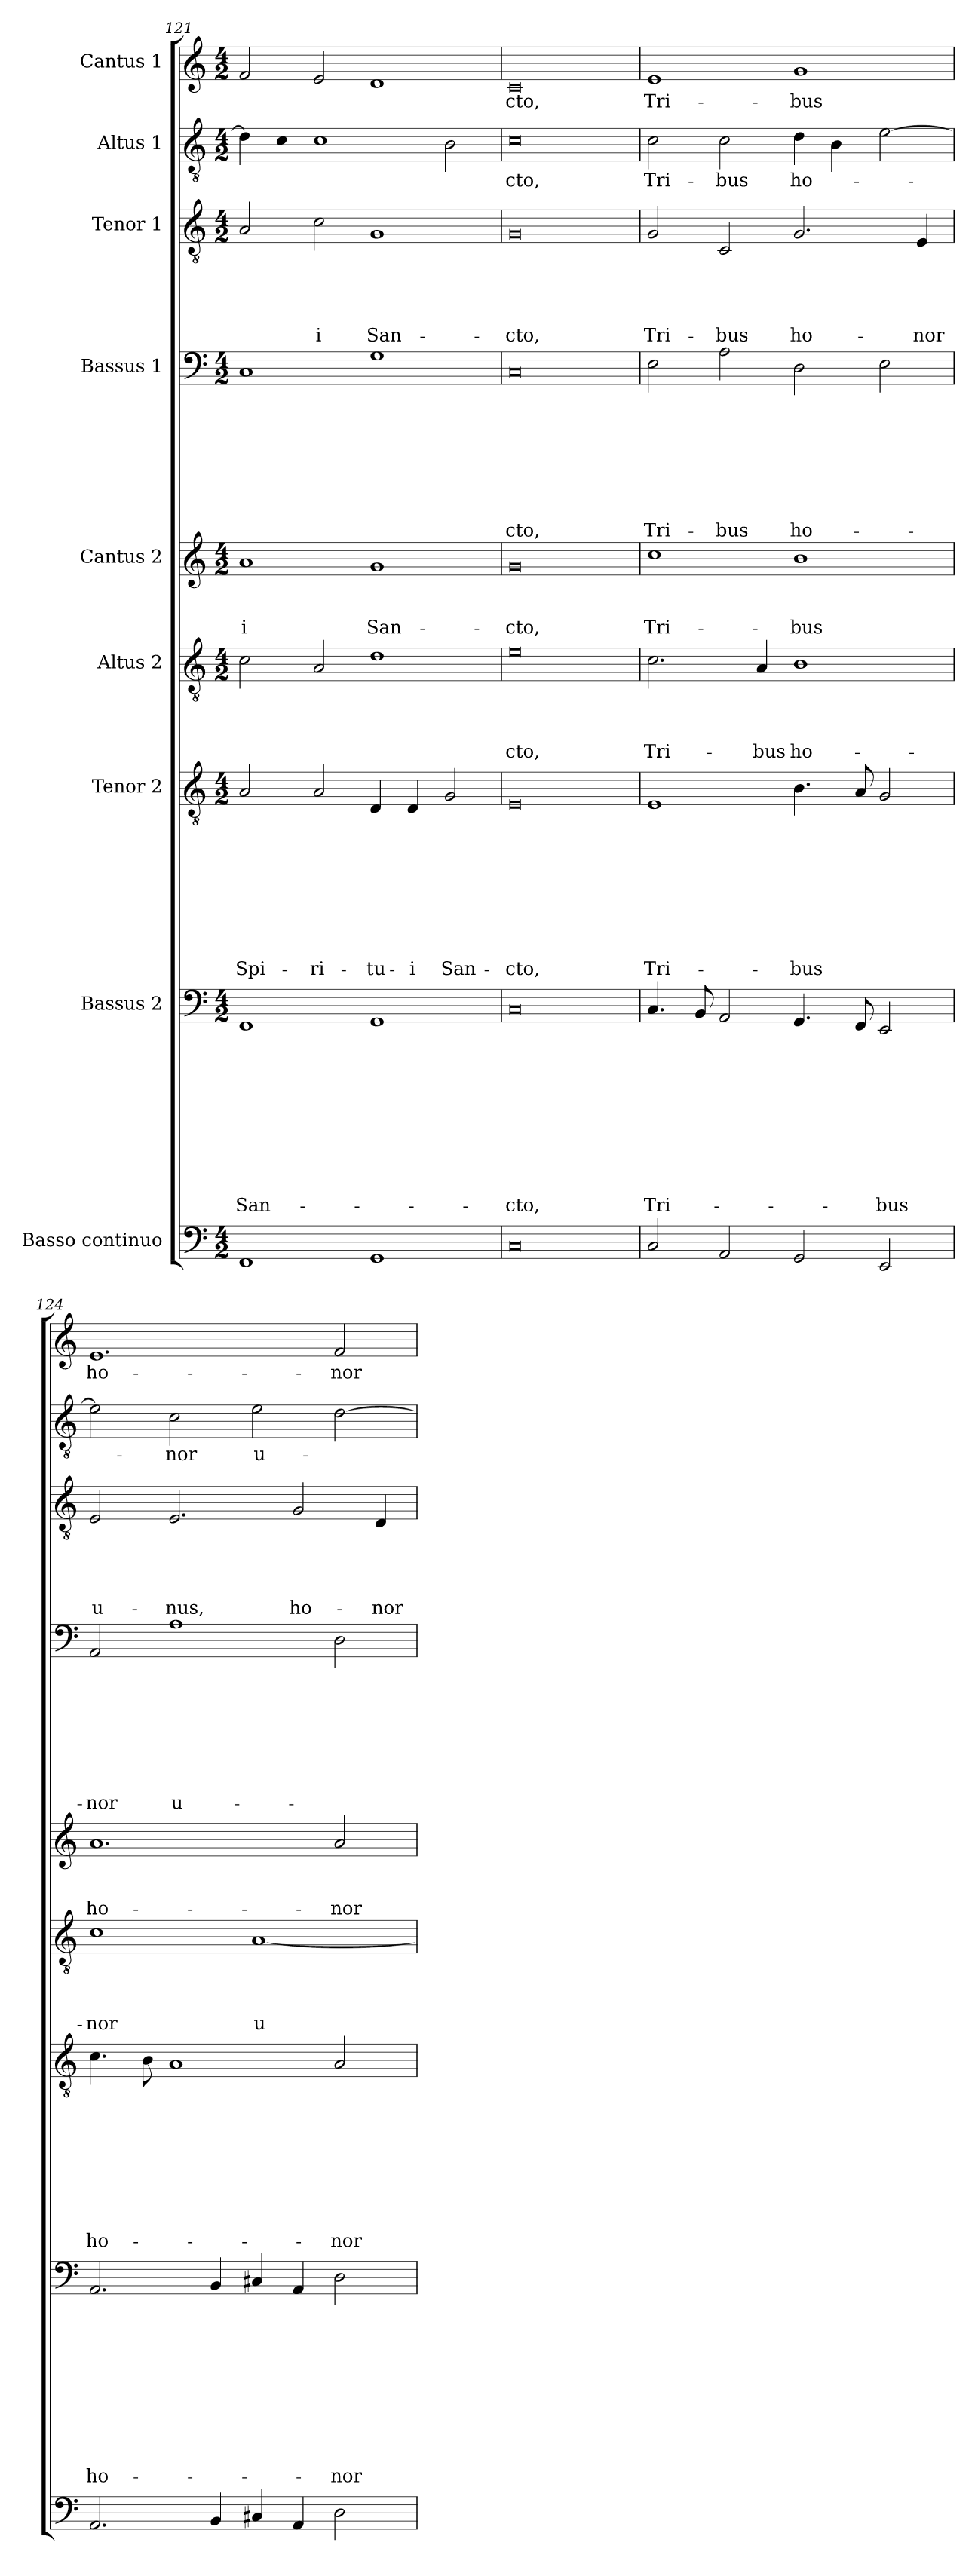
**kern	**kern	**text	**text	**text	**text	**text	**text	**text	**text	**text	**text	**kern	**text	**text	**text	**text	**text	**text	**text	**text	**text	**kern	**text	**text	**text	**text	**kern	**text	**text	**text	**kern	**text	**text	**text	**text	**text	**text	**text	**text	**kern	**text	**text	**text	**text	**text	**kern	**text	**kern	**text
*part9	*part8	*part8	*part8	*part8	*part8	*part8	*part8	*part8	*part8	*part8	*part8	*part7	*part7	*part7	*part7	*part7	*part7	*part7	*part7	*part7	*part7	*part6	*part6	*part6	*part6	*part6	*part5	*part5	*part5	*part5	*part4	*part4	*part4	*part4	*part4	*part4	*part4	*part4	*part4	*part3	*part3	*part3	*part3	*part3	*part3	*part2	*part2	*part1	*part1
*staff9	*staff8	*staff8	*staff8	*staff8	*staff8	*staff8	*staff8	*staff8	*staff8	*staff8	*staff8	*staff7	*staff7	*staff7	*staff7	*staff7	*staff7	*staff7	*staff7	*staff7	*staff7	*staff6	*staff6	*staff6	*staff6	*staff6	*staff5	*staff5	*staff5	*staff5	*staff4	*staff4	*staff4	*staff4	*staff4	*staff4	*staff4	*staff4	*staff4	*staff3	*staff3	*staff3	*staff3	*staff3	*staff3	*staff2	*staff2	*staff1	*staff1
*I"Basso continuo	*I"Bassus 2	*	*	*	*	*	*	*	*	*	*	*I"Tenor 2	*	*	*	*	*	*	*	*	*	*I"Altus 2	*	*	*	*	*I"Cantus 2	*	*	*	*I"Bassus 1	*	*	*	*	*	*	*	*	*I"Tenor 1	*	*	*	*	*	*I"Altus 1	*	*I"Cantus 1	*
*clefF4	*clefF4	*	*	*	*	*	*	*	*	*	*	*clefGv2	*	*	*	*	*	*	*	*	*	*clefGv2	*	*	*	*	*clefG2	*	*	*	*clefF4	*	*	*	*	*	*	*	*	*clefGv2	*	*	*	*	*	*clefGv2	*	*clefG2	*
*k[]	*k[]	*	*	*	*	*	*	*	*	*	*	*k[]	*	*	*	*	*	*	*	*	*	*k[]	*	*	*	*	*k[]	*	*	*	*k[]	*	*	*	*	*	*	*	*	*k[]	*	*	*	*	*	*k[]	*	*k[]	*
*C:	*C:	*	*	*	*	*	*	*	*	*	*	*C:	*	*	*	*	*	*	*	*	*	*C:	*	*	*	*	*C:	*	*	*	*C:	*	*	*	*	*	*	*	*	*C:	*	*	*	*	*	*C:	*	*C:	*
*M4/2	*M4/2	*	*	*	*	*	*	*	*	*	*	*M4/2	*	*	*	*	*	*	*	*	*	*M4/2	*	*	*	*	*M4/2	*	*	*	*M4/2	*	*	*	*	*	*	*	*	*M4/2	*	*	*	*	*	*M4/2	*	*M4/2	*
=121	=121	=121	=121	=121	=121	=121	=121	=121	=121	=121	=121	=121	=121	=121	=121	=121	=121	=121	=121	=121	=121	=121	=121	=121	=121	=121	=121	=121	=121	=121	=121	=121	=121	=121	=121	=121	=121	=121	=121	=121	=121	=121	=121	=121	=121	=121	=121	=121	=121
!	!	!	!	!	!	!	!	!	!	!	!LO:LY:b	!	!	!	!	!	!	!	!	!	!LO:LY:b	!	!	!	!	!	!	!	!	!LO:LY:b	!	!	!	!	!	!	!	!	!	!	!	!	!	!	!	!	!	!	!
1FF	1FF	.	.	.	.	.	.	.	.	.	San-	2A/	.	.	.	.	.	.	.	.	Spi-	2c\	.	.	.	.	1a	.	.	-i	1C	.	.	.	.	.	.	.	.	2A/	.	.	.	.	.	4d\]	.	2f/	.
.	.	.	.	.	.	.	.	.	.	.	.	.	.	.	.	.	.	.	.	.	.	.	.	.	.	.	.	.	.	.	.	.	.	.	.	.	.	.	.	.	.	.	.	.	.	4c\	.	.	.
!	!	!	!	!	!	!	!	!	!	!	!	!	!	!	!	!	!	!	!	!	!LO:LY:b	!	!	!	!	!	!	!	!	!	!	!	!	!	!	!	!	!	!	!	!	!	!	!	!LO:LY:b	!	!	!	!
.	.	.	.	.	.	.	.	.	.	.	.	2A/	.	.	.	.	.	.	.	.	-ri-	2A/	.	.	.	.	.	.	.	.	.	.	.	.	.	.	.	.	.	2c\	.	.	.	.	-i	1c	.	2e/	.
!	!	!	!	!	!	!	!	!	!	!	!	!	!	!	!	!	!	!	!	!	!LO:LY:b	!	!	!	!	!	!	!	!	!LO:LY:b	!	!	!	!	!	!	!	!	!	!	!	!	!	!	!LO:LY:b	!	!	!	!
1GG	1GG	.	.	.	.	.	.	.	.	.	.	4D/	.	.	.	.	.	.	.	.	-tu-	1d	.	.	.	.	1g	.	.	San-	1G	.	.	.	.	.	.	.	.	1G	.	.	.	.	San-	.	.	1d	.
!	!	!	!	!	!	!	!	!	!	!	!	!	!	!	!	!	!	!	!	!	!LO:LY:b	!	!	!	!	!	!	!	!	!	!	!	!	!	!	!	!	!	!	!	!	!	!	!	!	!	!	!	!
.	.	.	.	.	.	.	.	.	.	.	.	4D/	.	.	.	.	.	.	.	.	-i	.	.	.	.	.	.	.	.	.	.	.	.	.	.	.	.	.	.	.	.	.	.	.	.	.	.	.	.
!	!	!	!	!	!	!	!	!	!	!	!	!	!	!	!	!	!	!	!	!	!LO:LY:b	!	!	!	!	!	!	!	!	!	!	!	!	!	!	!	!	!	!	!	!	!	!	!	!	!	!	!	!
.	.	.	.	.	.	.	.	.	.	.	.	2G/	.	.	.	.	.	.	.	.	San-	.	.	.	.	.	.	.	.	.	.	.	.	.	.	.	.	.	.	.	.	.	.	.	.	2B\	.	.	.
=122	=122	=122	=122	=122	=122	=122	=122	=122	=122	=122	=122	=122	=122	=122	=122	=122	=122	=122	=122	=122	=122	=122	=122	=122	=122	=122	=122	=122	=122	=122	=122	=122	=122	=122	=122	=122	=122	=122	=122	=122	=122	=122	=122	=122	=122	=122	=122	=122	=122
!	!	!	!	!	!	!	!	!	!	!	!LO:LY:b	!	!	!	!	!	!	!	!	!	!LO:LY:b	!	!	!	!	!LO:LY:b	!	!	!	!LO:LY:b	!	!	!	!	!	!	!	!	!LO:LY:b	!	!	!	!	!	!LO:LY:b	!	!LO:LY:b	!	!LO:LY:b
0C	0C	.	.	.	.	.	.	.	.	.	-cto,	0E	.	.	.	.	.	.	.	.	-cto,	0e	.	.	.	-cto,	0g	.	.	-cto,	0C	.	.	.	.	.	.	.	-cto,	0G	.	.	.	.	-cto,	0c	-cto,	0c	-cto,
=123	=123	=123	=123	=123	=123	=123	=123	=123	=123	=123	=123	=123	=123	=123	=123	=123	=123	=123	=123	=123	=123	=123	=123	=123	=123	=123	=123	=123	=123	=123	=123	=123	=123	=123	=123	=123	=123	=123	=123	=123	=123	=123	=123	=123	=123	=123	=123	=123	=123
!	!	!	!	!	!	!	!	!	!	!	!LO:LY:b	!	!	!	!	!	!	!	!	!	!LO:LY:b	!	!	!	!	!LO:LY:b	!	!	!	!LO:LY:b	!	!	!	!	!	!	!	!	!LO:LY:b	!	!	!	!	!	!LO:LY:b	!	!LO:LY:b	!	!LO:LY:b
2C/	4.C/	.	.	.	.	.	.	.	.	.	Tri-	1E	.	.	.	.	.	.	.	.	Tri-	2.c\	.	.	.	Tri-	1cc	.	.	Tri-	2E\	.	.	.	.	.	.	.	Tri-	2G/	.	.	.	.	Tri-	2c\	Tri-	1e	Tri-
.	8BB/	.	.	.	.	.	.	.	.	.	.	.	.	.	.	.	.	.	.	.	.	.	.	.	.	.	.	.	.	.	.	.	.	.	.	.	.	.	.	.	.	.	.	.	.	.	.	.	.
!	!	!	!	!	!	!	!	!	!	!	!	!	!	!	!	!	!	!	!	!	!	!	!	!	!	!	!	!	!	!	!	!	!	!	!	!	!	!	!LO:LY:b	!	!	!	!	!	!LO:LY:b	!	!LO:LY:b	!	!
2AA/	2AA/	.	.	.	.	.	.	.	.	.	.	.	.	.	.	.	.	.	.	.	.	.	.	.	.	.	.	.	.	.	2A\	.	.	.	.	.	.	.	-bus	2C/	.	.	.	.	-bus	2c\	-bus	.	.
!	!	!	!	!	!	!	!	!	!	!	!	!	!	!	!	!	!	!	!	!	!	!	!	!	!	!LO:LY:b	!	!	!	!	!	!	!	!	!	!	!	!	!	!	!	!	!	!	!	!	!	!	!
.	.	.	.	.	.	.	.	.	.	.	.	.	.	.	.	.	.	.	.	.	.	4A/	.	.	.	-bus	.	.	.	.	.	.	.	.	.	.	.	.	.	.	.	.	.	.	.	.	.	.	.
!	!	!	!	!	!	!	!	!	!	!	!	!	!	!	!	!	!	!	!	!	!LO:LY:b	!	!	!	!	!LO:LY:b	!	!	!	!LO:LY:b	!	!	!	!	!	!	!	!	!LO:LY:b	!	!	!	!	!	!LO:LY:b	!	!LO:LY:b	!	!LO:LY:b
2GG/	4.GG/	.	.	.	.	.	.	.	.	.	.	4.B\	.	.	.	.	.	.	.	.	-bus	1B	.	.	.	ho-	1b	.	.	-bus	2D\	.	.	.	.	.	.	.	ho-	2.G/	.	.	.	.	ho-	4d\	ho-	1g	-bus
.	.	.	.	.	.	.	.	.	.	.	.	.	.	.	.	.	.	.	.	.	.	.	.	.	.	.	.	.	.	.	.	.	.	.	.	.	.	.	.	.	.	.	.	.	.	4B\	.	.	.
.	8FF/	.	.	.	.	.	.	.	.	.	.	8A/	.	.	.	.	.	.	.	.	.	.	.	.	.	.	.	.	.	.	.	.	.	.	.	.	.	.	.	.	.	.	.	.	.	.	.	.	.
!	!	!	!	!	!	!	!	!	!	!	!LO:LY:b	!	!	!	!	!	!	!	!	!	!	!	!	!	!	!	!	!	!	!	!	!	!	!	!	!	!	!	!	!	!	!	!	!	!	!	!	!	!
2EE/	2EE/	.	.	.	.	.	.	.	.	.	-bus	2G/	.	.	.	.	.	.	.	.	.	.	.	.	.	.	.	.	.	.	2E\	.	.	.	.	.	.	.	.	.	.	.	.	.	.	[2e\	.	.	.
!	!	!	!	!	!	!	!	!	!	!	!	!	!	!	!	!	!	!	!	!	!	!	!	!	!	!	!	!	!	!	!	!	!	!	!	!	!	!	!	!	!	!	!	!	!LO:LY:b	!	!	!	!
.	.	.	.	.	.	.	.	.	.	.	.	.	.	.	.	.	.	.	.	.	.	.	.	.	.	.	.	.	.	.	.	.	.	.	.	.	.	.	.	4E/	.	.	.	.	-nor	.	.	.	.
=124	=124	=124	=124	=124	=124	=124	=124	=124	=124	=124	=124	=124	=124	=124	=124	=124	=124	=124	=124	=124	=124	=124	=124	=124	=124	=124	=124	=124	=124	=124	=124	=124	=124	=124	=124	=124	=124	=124	=124	=124	=124	=124	=124	=124	=124	=124	=124	=124	=124
!	!	!	!	!	!	!	!	!	!	!	!LO:LY:b	!	!	!	!	!	!	!	!	!	!LO:LY:b	!	!	!	!	!LO:LY:b	!	!	!	!LO:LY:b	!	!	!	!	!	!	!	!	!LO:LY:b	!	!	!	!	!	!LO:LY:b	!	!	!	!LO:LY:b
2.AA/	2.AA/	.	.	.	.	.	.	.	.	.	ho-	4.c\	.	.	.	.	.	.	.	.	ho-	1c	.	.	.	-nor	1.a	.	.	ho-	2AA/	.	.	.	.	.	.	.	-nor	2E/	.	.	.	.	u-	2e\]	.	1.e	ho-
.	.	.	.	.	.	.	.	.	.	.	.	8B\	.	.	.	.	.	.	.	.	.	.	.	.	.	.	.	.	.	.	.	.	.	.	.	.	.	.	.	.	.	.	.	.	.	.	.	.	.
!	!	!	!	!	!	!	!	!	!	!	!	!	!	!	!	!	!	!	!	!	!	!	!	!	!	!	!	!	!	!	!	!	!	!	!	!	!	!	!LO:LY:b	!	!	!	!	!	!LO:LY:b	!	!LO:LY:b	!	!
.	.	.	.	.	.	.	.	.	.	.	.	1A	.	.	.	.	.	.	.	.	.	.	.	.	.	.	.	.	.	.	1A	.	.	.	.	.	.	.	u-	2.E/	.	.	.	.	-nus,	2c\	-nor	.	.
4BB/	4BB/	.	.	.	.	.	.	.	.	.	.	.	.	.	.	.	.	.	.	.	.	.	.	.	.	.	.	.	.	.	.	.	.	.	.	.	.	.	.	.	.	.	.	.	.	.	.	.	.
!	!	!	!	!	!	!	!	!	!	!	!	!	!	!	!	!	!	!	!	!	!	!	!	!	!	!LO:LY:b	!	!	!	!	!	!	!	!	!	!	!	!	!	!	!	!	!	!	!	!	!LO:LY:b	!	!
4C#X/	4C#X/	.	.	.	.	.	.	.	.	.	.	.	.	.	.	.	.	.	.	.	.	[1A	.	.	.	u-	.	.	.	.	.	.	.	.	.	.	.	.	.	.	.	.	.	.	.	2e\	u-	.	.
!	!	!	!	!	!	!	!	!	!	!	!	!	!	!	!	!	!	!	!	!	!	!	!	!	!	!	!	!	!	!	!	!	!	!	!	!	!	!	!	!	!	!	!	!	!LO:LY:b	!	!	!	!
4AA/	4AA/	.	.	.	.	.	.	.	.	.	.	.	.	.	.	.	.	.	.	.	.	.	.	.	.	.	.	.	.	.	.	.	.	.	.	.	.	.	.	2G/	.	.	.	.	ho-	.	.	.	.
!	!	!	!	!	!	!	!	!	!	!	!LO:LY:b	!	!	!	!	!	!	!	!	!	!LO:LY:b	!	!	!	!	!	!	!	!	!LO:LY:b	!	!	!	!	!	!	!	!	!	!	!	!	!	!	!	!	!	!	!LO:LY:b
2D\	2D\	.	.	.	.	.	.	.	.	.	-nor	2A/	.	.	.	.	.	.	.	.	-nor	.	.	.	.	.	2a/	.	.	-nor	2D\	.	.	.	.	.	.	.	.	.	.	.	.	.	.	[2d\	.	2f/	-nor
!	!	!	!	!	!	!	!	!	!	!	!	!	!	!	!	!	!	!	!	!	!	!	!	!	!	!	!	!	!	!	!	!	!	!	!	!	!	!	!	!	!	!	!	!	!LO:LY:b	!	!	!	!
.	.	.	.	.	.	.	.	.	.	.	.	.	.	.	.	.	.	.	.	.	.	.	.	.	.	.	.	.	.	.	.	.	.	.	.	.	.	.	.	4D/	.	.	.	.	-nor	.	.	.	.
=	=	=	=	=	=	=	=	=	=	=	=	=	=	=	=	=	=	=	=	=	=	=	=	=	=	=	=	=	=	=	=	=	=	=	=	=	=	=	=	=	=	=	=	=	=	=	=	=	=
*-	*-	*-	*-	*-	*-	*-	*-	*-	*-	*-	*-	*-	*-	*-	*-	*-	*-	*-	*-	*-	*-	*-	*-	*-	*-	*-	*-	*-	*-	*-	*-	*-	*-	*-	*-	*-	*-	*-	*-	*-	*-	*-	*-	*-	*-	*-	*-	*-	*-
